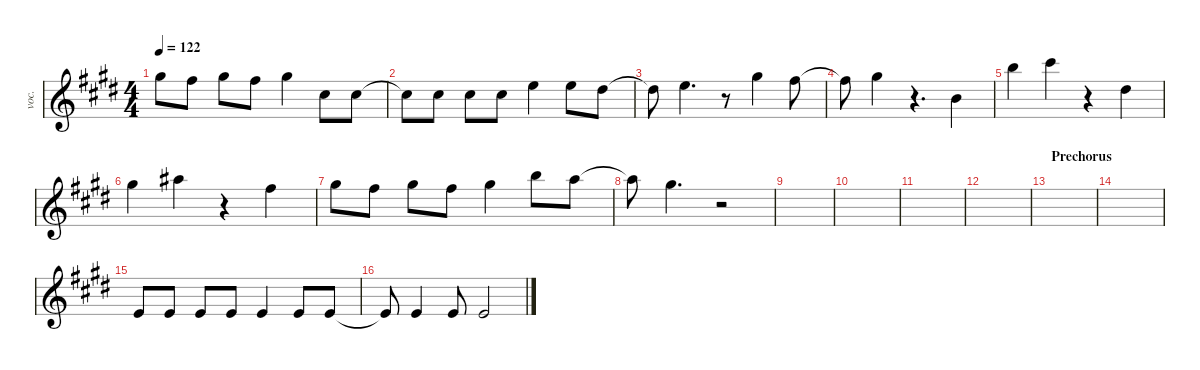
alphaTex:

\defaultSystemsLayout 4
\hideDynamics
\bracketExtendMode nobrackets
\otherSystemsTrackNameOrientation horizontal
\track ("Kyo" "voc.") {instrument acousticgrandpiano}
\staff {score}
\tuning (E4 B3 G3 D3 A2 E2)
\ts (4 4)
\tempo 122
\clef g2
\ks c#minor
16.1{acc #}.8{dy mf beam Down} 14.1{acc #}.8{beam Down} 16.1{acc #}.8{beam Down} 14.1{acc #}.8{beam Down} 16.1{acc #}.4{beam Down} 14.2{acc #}.8{beam Down} 14.2{acc #}.8{beam Down} |
14.2{t acc #}.8{beam Down} 14.2{acc #}.8{beam Down} 14.2{acc #}.8{beam Down} 14.2{acc #}.8{beam Down} 12.1{acc forcenatural}.4{beam Down} 12.1{acc forcenatural}.8{beam Down} 11.1{acc #}.8{beam Down} |
11.1{t acc #}.8{beam Down} 12.1{acc forcenatural}.4{d beam Down} r.8{beam Down} 16.1{acc #}.4{beam Down} 14.1{acc #}.8{beam Down} |
14.1{t acc #}.8{beam Down} 16.1{acc #}.4{beam Down} r.4{d beam Down} 7.1{acc forcenatural}.4{beam Down} |
19.1{acc forcenatural}.4{beam Down} 21.1{acc #}.4{beam Down} r.4{beam Down} 11.1{acc #}.4{beam Down} |
16.1{acc #}.4{beam Down} 18.1{acc #}.4{beam Down} r.4{beam Down} 14.1{acc #}.4{beam Down} |
16.1{acc #}.8{beam Down} 14.1{acc #}.8{beam Down} 16.1{acc #}.8{beam Down} 14.1{acc #}.8{beam Down} 16.1{acc #}.4{beam Down} 19.1{acc forcenatural}.8{beam Down} 17.1{acc forcenatural}.8{beam Down} |
17.1{t acc forcenatural}.8{beam Down} 16.1{acc #}.4{d beam Down} r.2{beam Down} |
|
|
|
|
\section ("" "Prechorus")
|
|
0.1{acc forcenatural}.8{beam Up} 0.1{acc forcenatural}.8{beam Up} 0.1{acc forcenatural}.8{beam Up} 0.1{acc forcenatural}.8{beam Up} 0.1{acc forcenatural}.4{beam Up} 0.1{acc forcenatural}.8{beam Up} 0.1{acc forcenatural}.8{beam Up} |
0.1{t acc forcenatural}.8{beam Up} 0.1{acc forcenatural}.4{beam Up} 0.1{acc forcenatural}.8{beam Up} 0.1{acc forcenatural}.2{beam Up}
